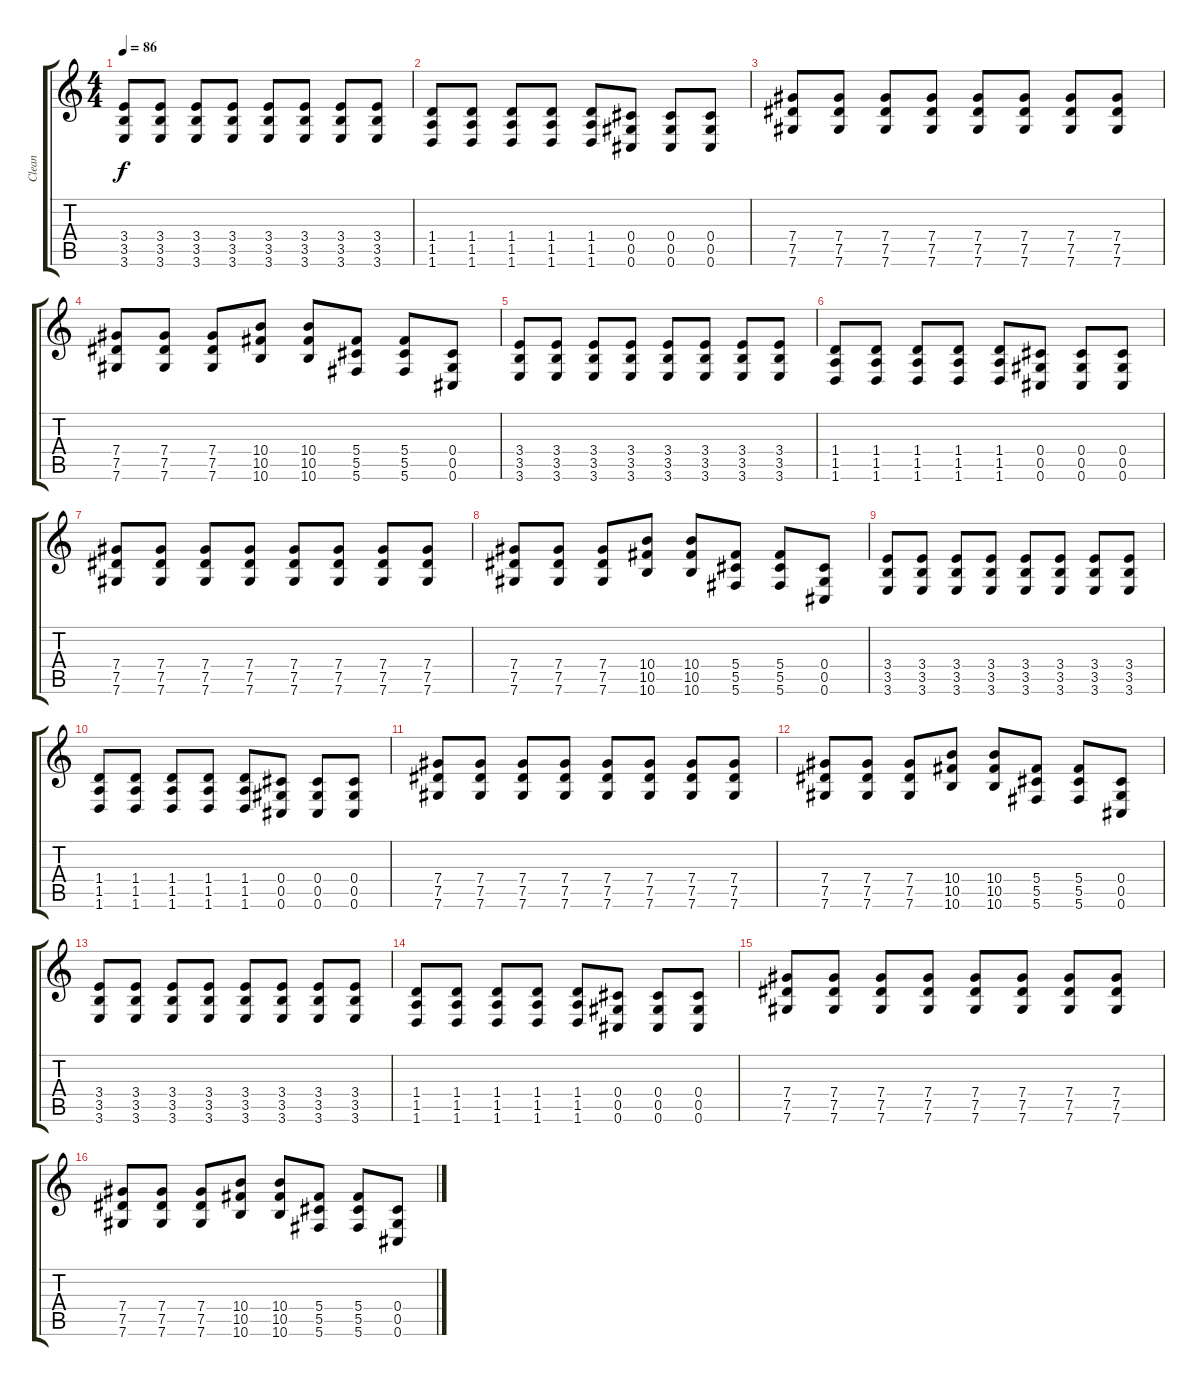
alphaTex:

\track ("Clean" "Clean") {instrument acousticguitarnylon}
\staff {score tabs}
\tuning (Eb4 Bb3 Gb3 Db3 Ab2 Db2) {hide}
\ts (4 4)
\tempo 86
\clef g2
\ks c
(3.4 3.5 3.6).8{dy f volume 13 instrument acousticguitarnylon} (3.4 3.5 3.6).8 (3.4 3.5 3.6).8 (3.4 3.5 3.6).8 (3.4 3.5 3.6).8 (3.4 3.5 3.6).8 (3.4 3.5 3.6).8 (3.4 3.5 3.6).8 |
(1.4 1.5 1.6).8 (1.4 1.5 1.6).8 (1.4 1.5 1.6).8 (1.4 1.5 1.6).8 (1.4 1.5 1.6).8 (0.4 0.5 0.6).8 (0.4 0.5 0.6).8 (0.4 0.5 0.6).8 |
(7.4 7.5 7.6).8 (7.4 7.5 7.6).8 (7.4 7.5 7.6).8 (7.4 7.5 7.6).8 (7.4 7.5 7.6).8 (7.4 7.5 7.6).8 (7.4 7.5 7.6).8 (7.4 7.5 7.6).8 |
(7.4 7.5 7.6).8 (7.4 7.5 7.6).8 (7.4 7.5 7.6).8 (10.4 10.5 10.6).8 (10.4 10.5 10.6).8 (5.4 5.5 5.6).8 (5.4 5.5 5.6).8 (0.4 0.5 0.6).8 |
(3.4 3.5 3.6).8 (3.4 3.5 3.6).8 (3.4 3.5 3.6).8 (3.4 3.5 3.6).8 (3.4 3.5 3.6).8 (3.4 3.5 3.6).8 (3.4 3.5 3.6).8 (3.4 3.5 3.6).8 |
(1.4 1.5 1.6).8 (1.4 1.5 1.6).8 (1.4 1.5 1.6).8 (1.4 1.5 1.6).8 (1.4 1.5 1.6).8 (0.4 0.5 0.6).8 (0.4 0.5 0.6).8 (0.4 0.5 0.6).8 |
(7.4 7.5 7.6).8 (7.4 7.5 7.6).8 (7.4 7.5 7.6).8 (7.4 7.5 7.6).8 (7.4 7.5 7.6).8 (7.4 7.5 7.6).8 (7.4 7.5 7.6).8 (7.4 7.5 7.6).8 |
(7.4 7.5 7.6).8 (7.4 7.5 7.6).8 (7.4 7.5 7.6).8 (10.4 10.5 10.6).8 (10.4 10.5 10.6).8 (5.4 5.5 5.6).8 (5.4 5.5 5.6).8 (0.4 0.5 0.6).8 |
(3.4 3.5 3.6).8 (3.4 3.5 3.6).8 (3.4 3.5 3.6).8 (3.4 3.5 3.6).8 (3.4 3.5 3.6).8 (3.4 3.5 3.6).8 (3.4 3.5 3.6).8 (3.4 3.5 3.6).8 |
(1.4 1.5 1.6).8 (1.4 1.5 1.6).8 (1.4 1.5 1.6).8 (1.4 1.5 1.6).8 (1.4 1.5 1.6).8 (0.4 0.5 0.6).8 (0.4 0.5 0.6).8 (0.4 0.5 0.6).8 |
(7.4 7.5 7.6).8 (7.4 7.5 7.6).8 (7.4 7.5 7.6).8 (7.4 7.5 7.6).8 (7.4 7.5 7.6).8 (7.4 7.5 7.6).8 (7.4 7.5 7.6).8 (7.4 7.5 7.6).8 |
(7.4 7.5 7.6).8 (7.4 7.5 7.6).8 (7.4 7.5 7.6).8 (10.4 10.5 10.6).8 (10.4 10.5 10.6).8 (5.4 5.5 5.6).8 (5.4 5.5 5.6).8 (0.4 0.5 0.6).8 |
(3.4 3.5 3.6).8 (3.4 3.5 3.6).8 (3.4 3.5 3.6).8 (3.4 3.5 3.6).8 (3.4 3.5 3.6).8 (3.4 3.5 3.6).8 (3.4 3.5 3.6).8 (3.4 3.5 3.6).8 |
(1.4 1.5 1.6).8 (1.4 1.5 1.6).8 (1.4 1.5 1.6).8 (1.4 1.5 1.6).8 (1.4 1.5 1.6).8 (0.4 0.5 0.6).8 (0.4 0.5 0.6).8 (0.4 0.5 0.6).8 |
(7.4 7.5 7.6).8 (7.4 7.5 7.6).8 (7.4 7.5 7.6).8 (7.4 7.5 7.6).8 (7.4 7.5 7.6).8 (7.4 7.5 7.6).8 (7.4 7.5 7.6).8 (7.4 7.5 7.6).8 |
(7.4 7.5 7.6).8 (7.4 7.5 7.6).8 (7.4 7.5 7.6).8 (10.4 10.5 10.6).8 (10.4 10.5 10.6).8 (5.4 5.5 5.6).8 (5.4 5.5 5.6).8 (0.4 0.5 0.6).8
